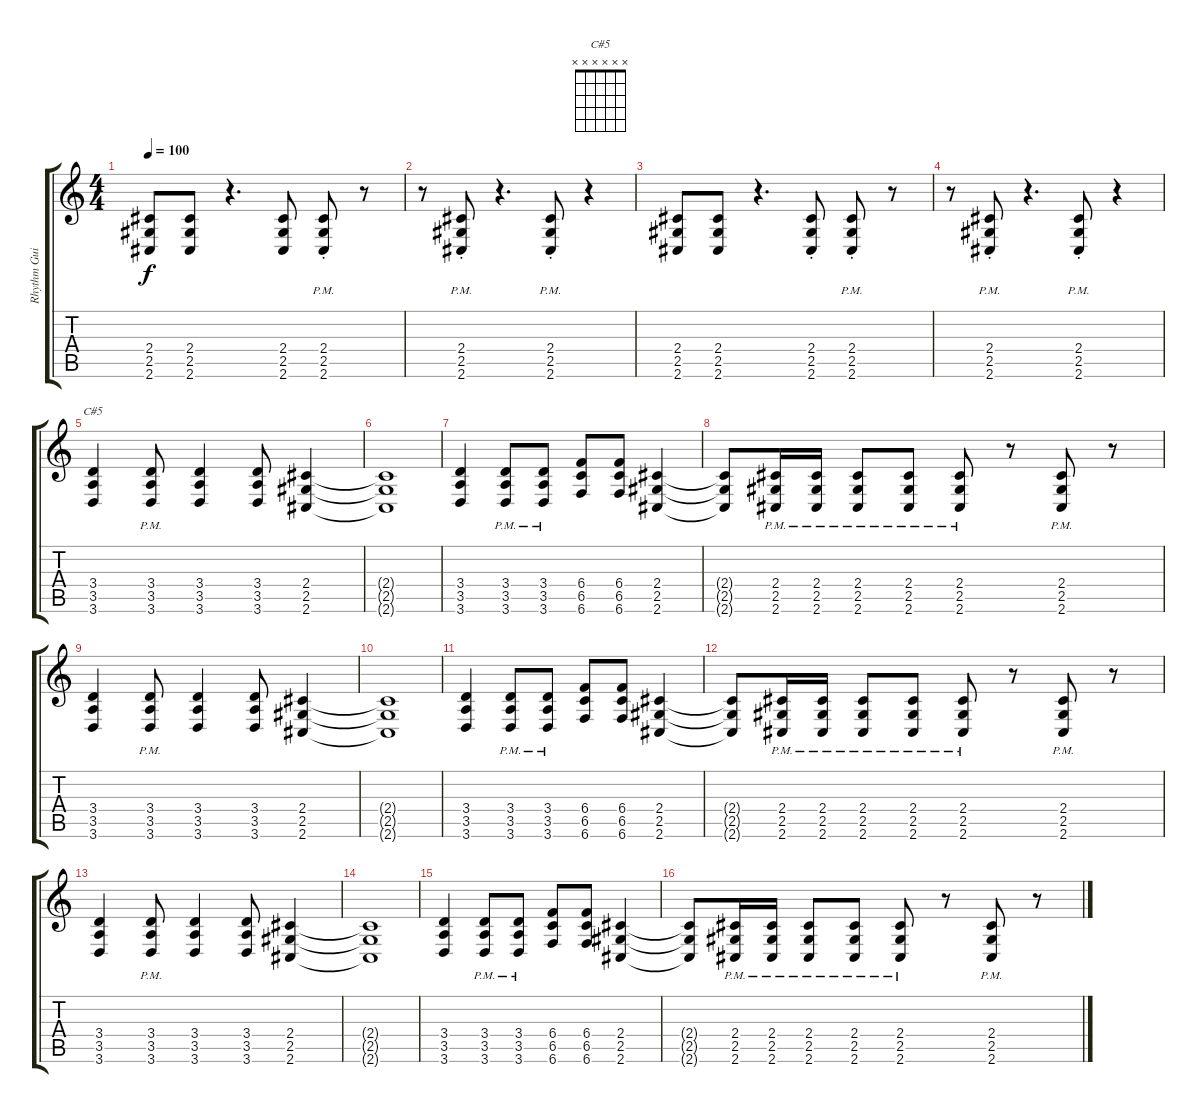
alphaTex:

\track ("Rhythm Guitar" "Rhythm Gui") {instrument distortionguitar}
\staff {score tabs}
\tuning (Db4 Ab3 E3 B2 Gb2 B1) {hide}
\chord ("C#5" x x x x x x)
\ts (4 4)
\tempo 100
\clef g2
\ks c
(2.4 2.5 2.6).8{dy f} (2.4 2.5 2.6).8 r.4{d} (2.4 2.5 2.6).8 (2.4{pm st} 2.5{pm st} 2.6{pm st}).8 r.8 |
r.8 (2.4{pm st} 2.5{pm st} 2.6{pm st}).8 r.4{d} (2.4{pm st} 2.5{pm st} 2.6{pm st}).8 r.4 |
(2.4 2.5 2.6).8 (2.4 2.5 2.6).8 r.4{d} (2.4{st} 2.5{st} 2.6{st}).8 (2.4{pm st} 2.5{pm st} 2.6{pm st}).8 r.8 |
r.8 (2.4{pm st} 2.5{pm st} 2.6{pm st}).8 r.4{d} (2.4{pm st} 2.5{pm st} 2.6{pm st}).8 r.4 |
(3.4 3.5 3.6).4{ch "C#5"} (3.4{pm} 3.5{pm} 3.6{pm}).8 (3.4 3.5 3.6).4 (3.4 3.5 3.6).8 (2.4 2.5 2.6).4 |
(2.4{t} 2.5{t} 2.6{t}).1 |
(3.4 3.5 3.6).4 (3.4{pm} 3.5{pm} 3.6{pm}).8 (3.4{pm} 3.5{pm} 3.6{pm}).8 (6.4 6.5 6.6).8 (6.4 6.5 6.6).8 (2.4 2.5 2.6).4 |
(2.4{t} 2.5{t} 2.6{t}).8 (2.4{pm} 2.5{pm} 2.6{pm}).16 (2.4{pm} 2.5{pm} 2.6{pm}).16 (2.4{pm} 2.5{pm} 2.6{pm}).8 (2.4{pm} 2.5{pm} 2.6{pm}).8 (2.4{pm} 2.5{pm} 2.6{pm}).8 r.8 (2.4{pm} 2.5{pm} 2.6{pm}).8 r.8 |
(3.4 3.5 3.6).4 (3.4{pm} 3.5{pm} 3.6{pm}).8 (3.4 3.5 3.6).4 (3.4 3.5 3.6).8 (2.4 2.5 2.6).4 |
(2.4{t} 2.5{t} 2.6{t}).1 |
(3.4 3.5 3.6).4 (3.4{pm} 3.5{pm} 3.6{pm}).8 (3.4{pm} 3.5{pm} 3.6{pm}).8 (6.4 6.5 6.6).8 (6.4 6.5 6.6).8 (2.4 2.5 2.6).4 |
(2.4{t} 2.5{t} 2.6{t}).8 (2.4{pm} 2.5{pm} 2.6{pm}).16 (2.4{pm} 2.5{pm} 2.6{pm}).16 (2.4{pm} 2.5{pm} 2.6{pm}).8 (2.4{pm} 2.5{pm} 2.6{pm}).8 (2.4{pm} 2.5{pm} 2.6{pm}).8 r.8 (2.4{pm} 2.5{pm} 2.6{pm}).8 r.8 |
(3.4 3.5 3.6).4 (3.4{pm} 3.5{pm} 3.6{pm}).8 (3.4 3.5 3.6).4 (3.4 3.5 3.6).8 (2.4 2.5 2.6).4 |
(2.4{t} 2.5{t} 2.6{t}).1 |
(3.4 3.5 3.6).4 (3.4{pm} 3.5{pm} 3.6{pm}).8 (3.4{pm} 3.5{pm} 3.6{pm}).8 (6.4 6.5 6.6).8 (6.4 6.5 6.6).8 (2.4 2.5 2.6).4 |
(2.4{t} 2.5{t} 2.6{t}).8 (2.4{pm} 2.5{pm} 2.6{pm}).16 (2.4{pm} 2.5{pm} 2.6{pm}).16 (2.4{pm} 2.5{pm} 2.6{pm}).8 (2.4{pm} 2.5{pm} 2.6{pm}).8 (2.4{pm} 2.5{pm} 2.6{pm}).8 r.8 (2.4{pm} 2.5{pm} 2.6{pm}).8 r.8
